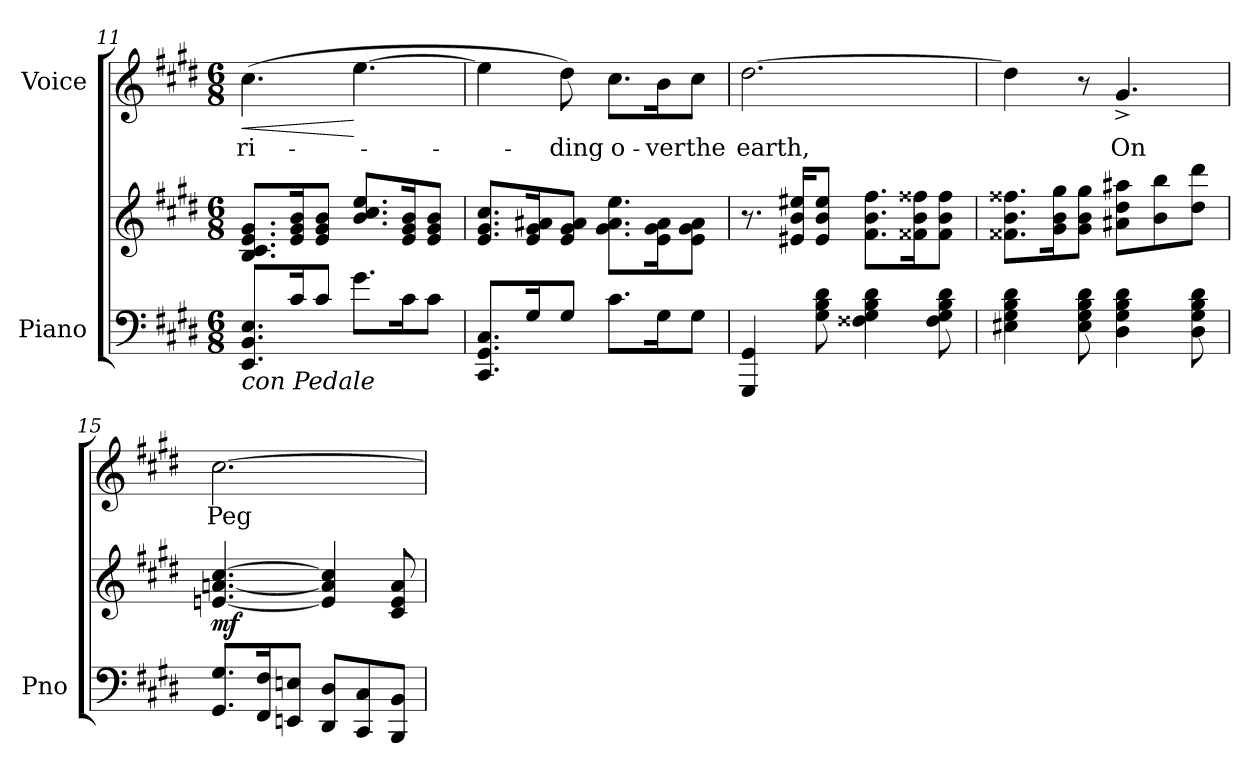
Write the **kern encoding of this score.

**kern	**kern	**dynam	**kern	**text	**dynam
*part2	*part2	*part2	*part1	*part1	*part1
*staff3	*staff2	*staff2/3	*staff1	*staff1	*staff1
*I"Piano	*	*	*I"Voice	*	*
*I'Pno	*	*	*	*	*
*clefF4	*clefG2	*	*clefG2	*	*
*k[f#c#g#d#]	*k[f#c#g#d#]	*	*k[f#c#g#d#]	*	*
*M6/8	*M6/8	*	*M6/8	*	*
=11	=11	=11	=11	=11	=11
!LO:TX:b:i:t=con Pedale	!	!	!	!	!
!	!	!	!	!LO:LY:b	!LO:HP:b
8.EE/ 8.BB/ 8.E/L	8.B/ 8.c#/ 8.e/ 8.g#/L	.	(4.cc#\	-ri-	<
16c#/K	16e/ 16g#/ 16b/K	.	.	.	.
8c#/J	8e/ 8g#/ 8b/J	.	.	.	.
8.g#\L	8.b/ 8.cc#/ 8.ee/L	.	[4.ee\	.	[
16c#\K	16e/ 16g#/ 16b/K	.	.	.	.
8c#\J	8e/ 8g#/ 8b/J	.	.	.	.
=12	=12	=12	=12	=12	=12
8.CC#/ 8.GG#/ 8.C#/L	8.e/ 8.g#/ 8.cc#/L	.	4ee\]	.	.
16G#/K	16e/ 16g#/ 16a#X/K	.	.	.	.
!	!	!	!	!LO:LY:b	!
8G#/J	8e/ 8g#/ 8a#/J	.	8dd#\)	-ding	.
!	!	!	!	!LO:LY:b	!
8.c#\L	8.g#\ 8.a#\ 8.ee\L	.	8.cc#\L	o-	.
!	!	!	!	!LO:LY:b	!
16G#\K	16e\ 16g#\ 16a#\K	.	16b\K	-ver	.
!	!	!	!	!LO:LY:b	!
8G#\J	8e\ 8g#\ 8a#\J	.	8cc#\J	the	.
!!LO:LB:g=z
=13	=13	=13	=13	=13	=13
!	!	!	!	!LO:LY:b	!
4GGG#/ 4GG#/	8.r	.	[2.dd#\	earth,	.
.	16e#X/ 16b/ 16ee#X/KL	.	.	.	.
8G#\ 8B\ 8d#\	8e#/ 8b/ 8ee#/J	.	.	.	.
4F##X\ 4G#\ 4B\ 4d#\	8.f#\ 8.b\ 8.ff#\L	.	.	.	.
.	16f##X\ 16b\ 16ff##X\K	.	.	.	.
8F##\ 8G#\ 8B\ 8d#\	8f##\ 8b\ 8ff##\J	.	.	.	.
=14	=14	=14	=14	=14	=14
4E#X\ 4G#\ 4B\ 4d#\	8.f##X\ 8.b\ 8.ff##X\L	.	4dd#\]	.	.
.	16g#\ 16b\ 16gg#\K	.	.	.	.
8E#\ 8G#\ 8B\ 8d#\	8g#\ 8b\ 8gg#\J	.	8r	.	.
!	!	!	!	!LO:LY:b	!
4D#\ 4G#\ 4B\ 4d#\	8a#X\ 8dd#\ 8aa#X\L	.	4.g#^>/	On	.
.	8b\ 8bb\	.	.	.	.
8D#\ 8G#\ 8B\ 8d#\	8dd#\ 8ddd#\J	.	.	.	.
=15	=15	=15	=15	=15	=15
!	!	!LO:DY:b	!	!LO:LY:b	!
8.GG#/ 8.G#/L	[4.en/ [>4.an/ [4.cc#/	mf	[2.cc#\	Peg-	.
16FF#/ 16F#/K	.	.	.	.	.
8EEn/ 8En/J	.	.	.	.	.
8DD#/ 8D#/L	4e/] 4a/] 4cc#/]	.	.	.	.
8CC#/ 8C#/	.	.	.	.	.
8BBB/ 8BB/J	8c#/ 8e/ 8a/	.	.	.	.
=	=	=	=	=	=
*-	*-	*-	*-	*-	*-
